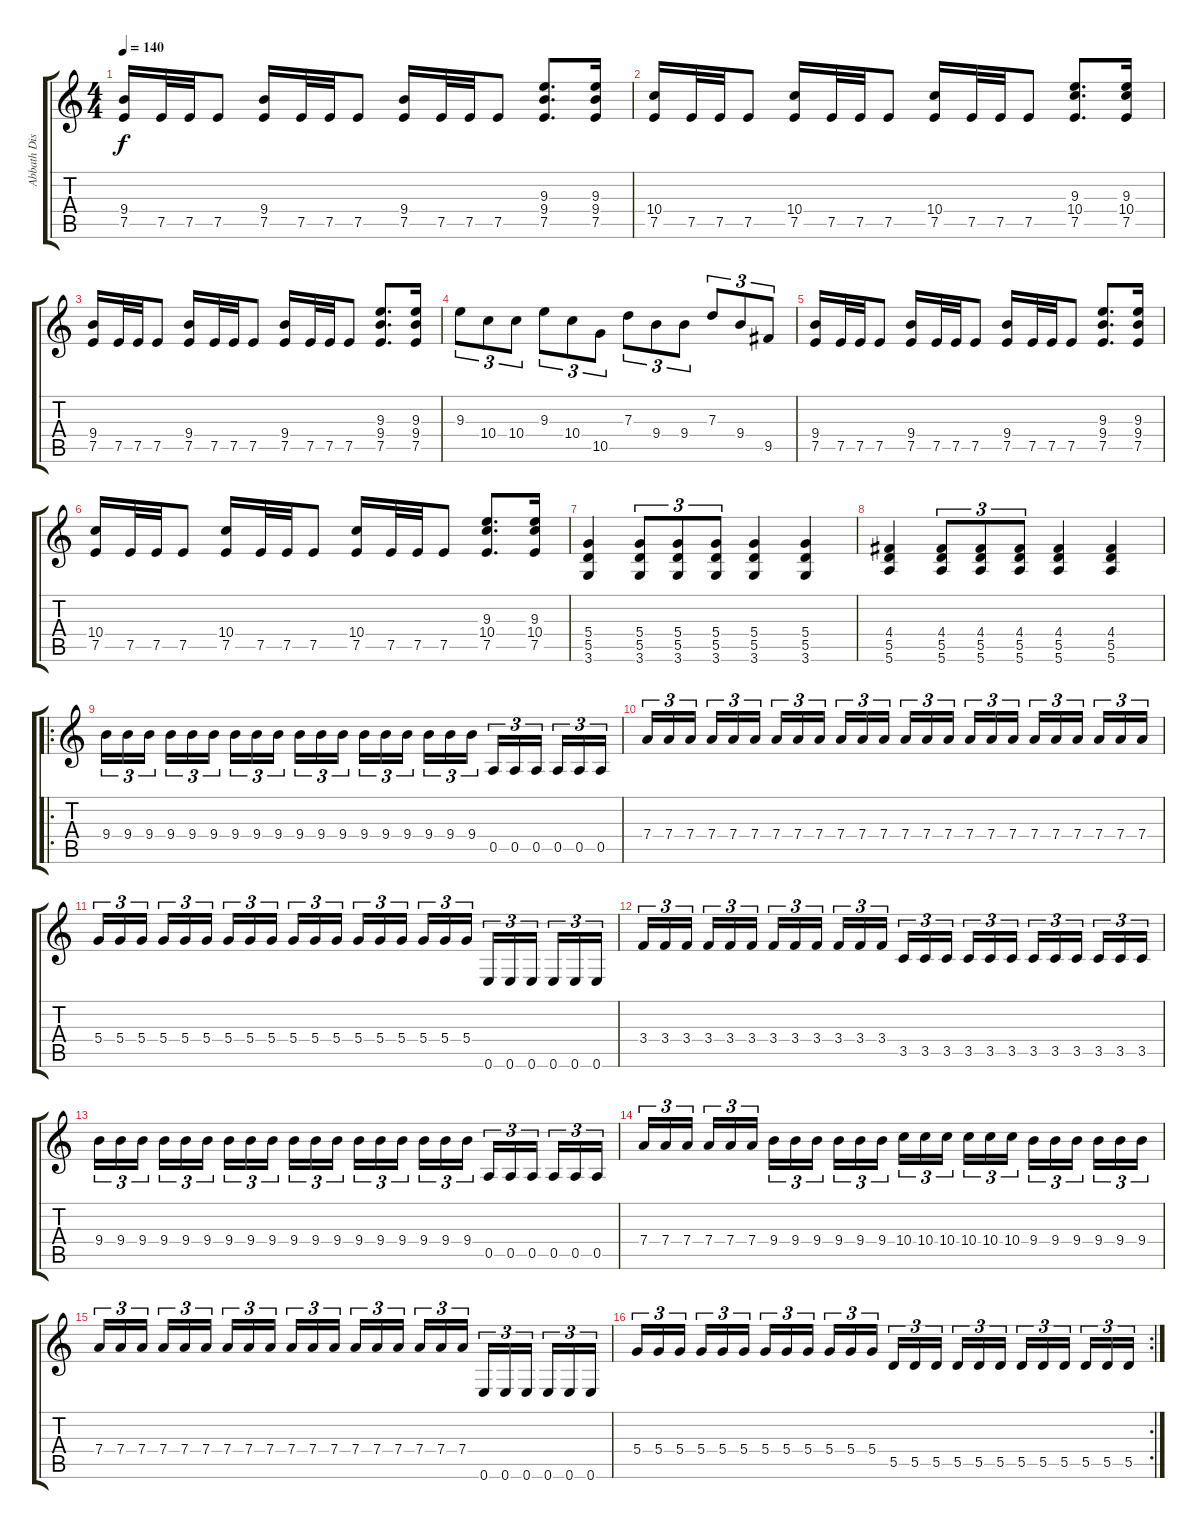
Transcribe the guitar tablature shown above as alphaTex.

\track ("Abbath Distortion Guitar" "Abbath Dis") {instrument distortionguitar}
\staff {score tabs}
\tuning (E4 B3 G3 D3 A2 E2) {hide}
\ts (4 4)
\tempo 140
\clef g2
\ks c
(9.4 7.5).16{dy f} 7.5.32 7.5.32 7.5.8 (9.4 7.5).16 7.5.32 7.5.32 7.5.8 (9.4 7.5).16 7.5.32 7.5.32 7.5.8 (9.3 9.4 7.5).8{d} (9.3 9.4 7.5).16 |
(10.4 7.5).16 7.5.32 7.5.32 7.5.8 (10.4 7.5).16 7.5.32 7.5.32 7.5.8 (10.4 7.5).16 7.5.32 7.5.32 7.5.8 (9.3 10.4 7.5).8{d} (9.3 10.4 7.5).16 |
(9.4 7.5).16 7.5.32 7.5.32 7.5.8 (9.4 7.5).16 7.5.32 7.5.32 7.5.8 (9.4 7.5).16 7.5.32 7.5.32 7.5.8 (9.3 9.4 7.5).8{d} (9.3 9.4 7.5).16 |
9.3.8{tu (3 2)} 10.4.8{tu (3 2)} 10.4.8{tu (3 2)} 9.3.8{tu (3 2)} 10.4.8{tu (3 2)} 10.5.8{tu (3 2)} 7.3.8{tu (3 2)} 9.4.8{tu (3 2)} 9.4.8{tu (3 2)} 7.3.8{tu (3 2)} 9.4.8{tu (3 2)} 9.5.8{tu (3 2)} |
(9.4 7.5).16 7.5.32 7.5.32 7.5.8 (9.4 7.5).16 7.5.32 7.5.32 7.5.8 (9.4 7.5).16 7.5.32 7.5.32 7.5.8 (9.3 9.4 7.5).8{d} (9.3 9.4 7.5).16 |
(10.4 7.5).16 7.5.32 7.5.32 7.5.8 (10.4 7.5).16 7.5.32 7.5.32 7.5.8 (10.4 7.5).16 7.5.32 7.5.32 7.5.8 (9.3 10.4 7.5).8{d} (9.3 10.4 7.5).16 |
(5.4 5.5 3.6).4 (5.4 5.5 3.6).8{tu (3 2)} (5.4 5.5 3.6).8{tu (3 2)} (5.4 5.5 3.6).8{tu (3 2)} (5.4 5.5 3.6).4 (5.4 5.5 3.6).4 |
(4.4 5.5 5.6).4 (4.4 5.5 5.6).8{tu (3 2)} (4.4 5.5 5.6).8{tu (3 2)} (4.4 5.5 5.6).8{tu (3 2)} (4.4 5.5 5.6).4 (4.4 5.5 5.6).4 |
\ro
9.4.16{tu (3 2)} 9.4.16{tu (3 2)} 9.4.16{tu (3 2) beam splitsecondary} 9.4.16{tu (3 2)} 9.4.16{tu (3 2)} 9.4.16{tu (3 2)} 9.4.16{tu (3 2)} 9.4.16{tu (3 2)} 9.4.16{tu (3 2) beam splitsecondary} 9.4.16{tu (3 2)} 9.4.16{tu (3 2)} 9.4.16{tu (3 2)} 9.4.16{tu (3 2)} 9.4.16{tu (3 2)} 9.4.16{tu (3 2) beam splitsecondary} 9.4.16{tu (3 2)} 9.4.16{tu (3 2)} 9.4.16{tu (3 2)} 0.5.16{tu (3 2)} 0.5.16{tu (3 2)} 0.5.16{tu (3 2) beam splitsecondary} 0.5.16{tu (3 2)} 0.5.16{tu (3 2)} 0.5.16{tu (3 2)} |
7.4.16{tu (3 2)} 7.4.16{tu (3 2)} 7.4.16{tu (3 2) beam splitsecondary} 7.4.16{tu (3 2)} 7.4.16{tu (3 2)} 7.4.16{tu (3 2)} 7.4.16{tu (3 2)} 7.4.16{tu (3 2)} 7.4.16{tu (3 2) beam splitsecondary} 7.4.16{tu (3 2)} 7.4.16{tu (3 2)} 7.4.16{tu (3 2)} 7.4.16{tu (3 2)} 7.4.16{tu (3 2)} 7.4.16{tu (3 2) beam splitsecondary} 7.4.16{tu (3 2)} 7.4.16{tu (3 2)} 7.4.16{tu (3 2)} 7.4.16{tu (3 2)} 7.4.16{tu (3 2)} 7.4.16{tu (3 2) beam splitsecondary} 7.4.16{tu (3 2)} 7.4.16{tu (3 2)} 7.4.16{tu (3 2)} |
5.4.16{tu (3 2)} 5.4.16{tu (3 2)} 5.4.16{tu (3 2) beam splitsecondary} 5.4.16{tu (3 2)} 5.4.16{tu (3 2)} 5.4.16{tu (3 2)} 5.4.16{tu (3 2)} 5.4.16{tu (3 2)} 5.4.16{tu (3 2) beam splitsecondary} 5.4.16{tu (3 2)} 5.4.16{tu (3 2)} 5.4.16{tu (3 2)} 5.4.16{tu (3 2)} 5.4.16{tu (3 2)} 5.4.16{tu (3 2) beam splitsecondary} 5.4.16{tu (3 2)} 5.4.16{tu (3 2)} 5.4.16{tu (3 2)} 0.6.16{tu (3 2)} 0.6.16{tu (3 2)} 0.6.16{tu (3 2) beam splitsecondary} 0.6.16{tu (3 2)} 0.6.16{tu (3 2)} 0.6.16{tu (3 2)} |
3.4.16{tu (3 2)} 3.4.16{tu (3 2)} 3.4.16{tu (3 2) beam splitsecondary} 3.4.16{tu (3 2)} 3.4.16{tu (3 2)} 3.4.16{tu (3 2)} 3.4.16{tu (3 2)} 3.4.16{tu (3 2)} 3.4.16{tu (3 2) beam splitsecondary} 3.4.16{tu (3 2)} 3.4.16{tu (3 2)} 3.4.16{tu (3 2)} 3.5.16{tu (3 2)} 3.5.16{tu (3 2)} 3.5.16{tu (3 2) beam splitsecondary} 3.5.16{tu (3 2)} 3.5.16{tu (3 2)} 3.5.16{tu (3 2)} 3.5.16{tu (3 2)} 3.5.16{tu (3 2)} 3.5.16{tu (3 2) beam splitsecondary} 3.5.16{tu (3 2)} 3.5.16{tu (3 2)} 3.5.16{tu (3 2)} |
9.4.16{tu (3 2)} 9.4.16{tu (3 2)} 9.4.16{tu (3 2) beam splitsecondary} 9.4.16{tu (3 2)} 9.4.16{tu (3 2)} 9.4.16{tu (3 2)} 9.4.16{tu (3 2)} 9.4.16{tu (3 2)} 9.4.16{tu (3 2) beam splitsecondary} 9.4.16{tu (3 2)} 9.4.16{tu (3 2)} 9.4.16{tu (3 2)} 9.4.16{tu (3 2)} 9.4.16{tu (3 2)} 9.4.16{tu (3 2) beam splitsecondary} 9.4.16{tu (3 2)} 9.4.16{tu (3 2)} 9.4.16{tu (3 2)} 0.5.16{tu (3 2)} 0.5.16{tu (3 2)} 0.5.16{tu (3 2) beam splitsecondary} 0.5.16{tu (3 2)} 0.5.16{tu (3 2)} 0.5.16{tu (3 2)} |
7.4.16{tu (3 2)} 7.4.16{tu (3 2)} 7.4.16{tu (3 2) beam splitsecondary} 7.4.16{tu (3 2)} 7.4.16{tu (3 2)} 7.4.16{tu (3 2)} 9.4.16{tu (3 2)} 9.4.16{tu (3 2)} 9.4.16{tu (3 2) beam splitsecondary} 9.4.16{tu (3 2)} 9.4.16{tu (3 2)} 9.4.16{tu (3 2)} 10.4.16{tu (3 2)} 10.4.16{tu (3 2)} 10.4.16{tu (3 2) beam splitsecondary} 10.4.16{tu (3 2)} 10.4.16{tu (3 2)} 10.4.16{tu (3 2)} 9.4.16{tu (3 2)} 9.4.16{tu (3 2)} 9.4.16{tu (3 2) beam splitsecondary} 9.4.16{tu (3 2)} 9.4.16{tu (3 2)} 9.4.16{tu (3 2)} |
7.4.16{tu (3 2)} 7.4.16{tu (3 2)} 7.4.16{tu (3 2) beam splitsecondary} 7.4.16{tu (3 2)} 7.4.16{tu (3 2)} 7.4.16{tu (3 2)} 7.4.16{tu (3 2)} 7.4.16{tu (3 2)} 7.4.16{tu (3 2) beam splitsecondary} 7.4.16{tu (3 2)} 7.4.16{tu (3 2)} 7.4.16{tu (3 2)} 7.4.16{tu (3 2)} 7.4.16{tu (3 2)} 7.4.16{tu (3 2) beam splitsecondary} 7.4.16{tu (3 2)} 7.4.16{tu (3 2)} 7.4.16{tu (3 2)} 0.6.16{tu (3 2)} 0.6.16{tu (3 2)} 0.6.16{tu (3 2) beam splitsecondary} 0.6.16{tu (3 2)} 0.6.16{tu (3 2)} 0.6.16{tu (3 2)} |
\rc 2
5.4.16{tu (3 2)} 5.4.16{tu (3 2)} 5.4.16{tu (3 2) beam splitsecondary} 5.4.16{tu (3 2)} 5.4.16{tu (3 2)} 5.4.16{tu (3 2)} 5.4.16{tu (3 2)} 5.4.16{tu (3 2)} 5.4.16{tu (3 2) beam splitsecondary} 5.4.16{tu (3 2)} 5.4.16{tu (3 2)} 5.4.16{tu (3 2)} 5.5.16{tu (3 2)} 5.5.16{tu (3 2)} 5.5.16{tu (3 2) beam splitsecondary} 5.5.16{tu (3 2)} 5.5.16{tu (3 2)} 5.5.16{tu (3 2)} 5.5.16{tu (3 2)} 5.5.16{tu (3 2)} 5.5.16{tu (3 2) beam splitsecondary} 5.5.16{tu (3 2)} 5.5.16{tu (3 2)} 5.5.16{tu (3 2)}
